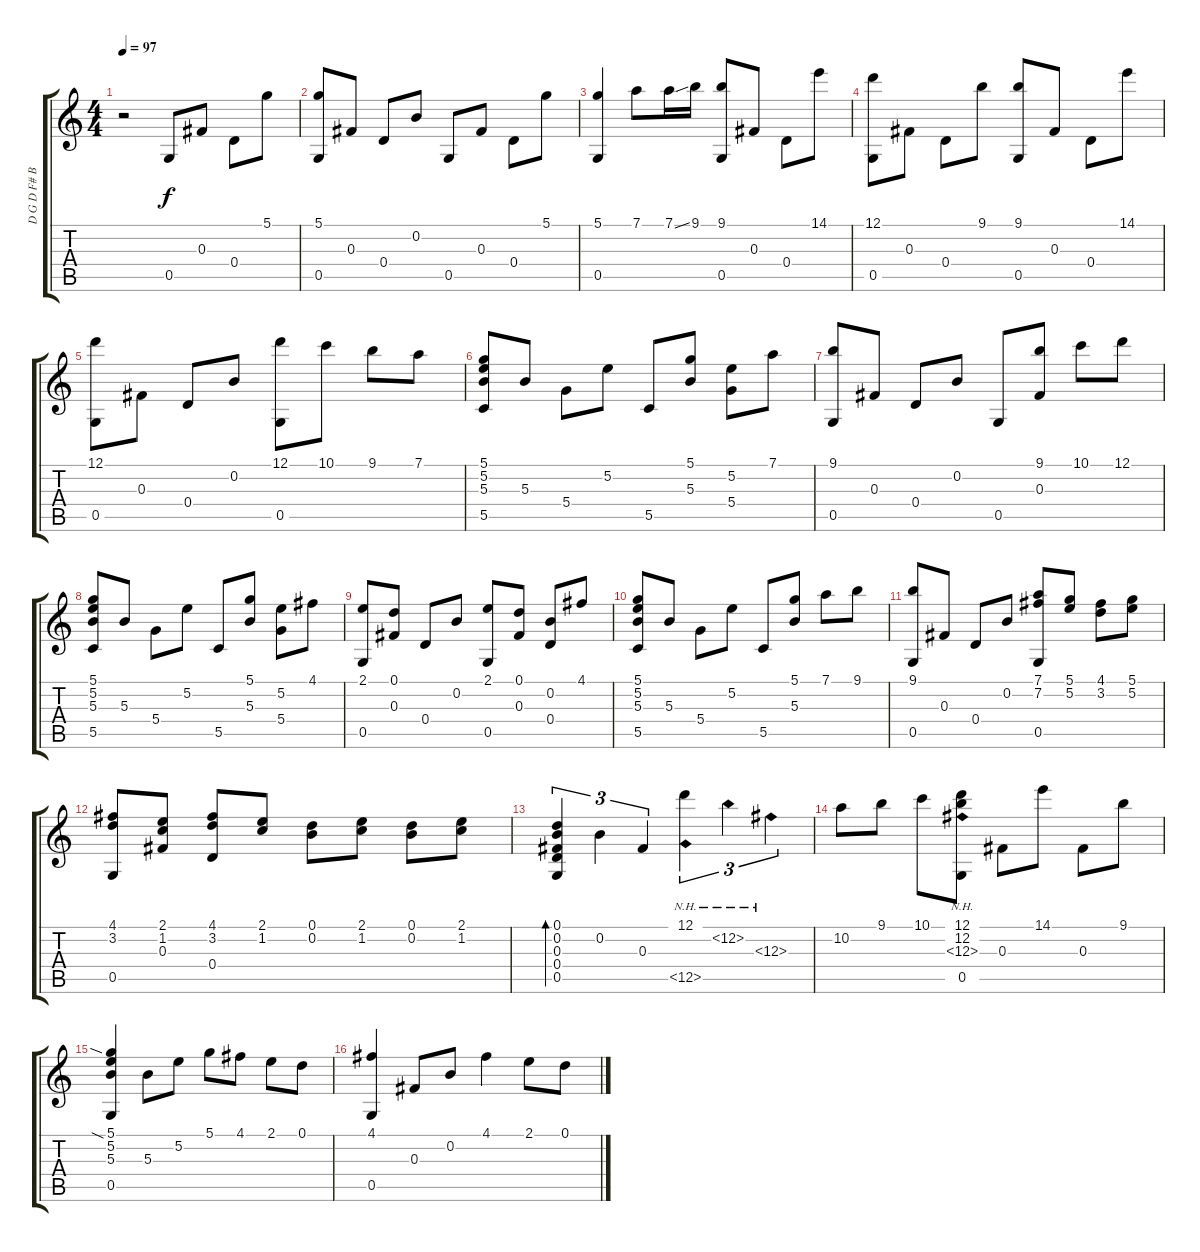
\track ("D G D F# B D" "D G D F# B") {instrument acousticguitarnylon}
\staff {score tabs}
\tuning (D4 B3 Gb3 D3 G2 D2) {hide}
\ts (4 4)
\tempo 97
\clef g2
\ks c
r.2{dy f instrument acousticguitarnylon} 0.5.8 0.3.8 0.4.8 5.1.8 |
(5.1 0.5).8 0.3.8 0.4.8 0.2.8 0.5.8 0.3.8 0.4.8 5.1.8 |
(5.1 0.5).4 7.1.8 7.1{ss}.16 9.1.16 (9.1 0.5).8 0.3.8 0.4.8 14.1.8 |
(12.1 0.5).8 0.3.8 0.4.8 9.1.8 (9.1 0.5).8 0.3.8 0.4.8 14.1.8 |
(12.1 0.5).8 0.3.8 0.4.8 0.2.8 (12.1 0.5).8 10.1.8 9.1.8 7.1.8 |
(5.1 5.2 5.3 5.5).8 5.3.8 5.4.8 5.2.8 5.5.8 (5.1 5.3).8 (5.2 5.4).8 7.1.8 |
(9.1 0.5).8 0.3.8 0.4.8 0.2.8 0.5.8 (9.1 0.3).8 10.1.8 12.1.8 |
(5.1 5.2 5.3 5.5).8 5.3.8 5.4.8 5.2.8 5.5.8 (5.1 5.3).8 (5.2 5.4).8 4.1.8 |
(2.1 0.5).8 (0.1 0.3).8 0.4.8 0.2.8 (2.1 0.5).8 (0.1 0.3).8 (0.2 0.4).8 4.1.8 |
(5.1 5.2 5.3 5.5).8 5.3.8 5.4.8 5.2.8 5.5.8 (5.1 5.3).8 7.1.8 9.1.8 |
(9.1 0.5).8 0.3.8 0.4.8 0.2.8 (7.1 7.2 0.5).8 (5.1 5.2).8 (4.1 3.2).8 (5.1 5.2).8 |
(4.1 3.2 0.5).8 (2.1 1.2 0.3).8 (4.1 3.2 0.4).8 (2.1 1.2).8 (0.1 0.2).8 (2.1 1.2).8 (0.1 0.2).8 (2.1 1.2).8 |
(0.1 0.2 0.3 0.4 0.5).4{tu (3 2) bd 240} 0.2.4{tu (3 2)} 0.3.4{tu (3 2)} (12.1 0.5{nh}).4{tu (3 2)} 12.2{nh}.4{tu (3 2)} 12.3{nh}.4{tu (3 2)} |
10.2.8 9.1.8 10.1.8 (12.1 12.2 12.3{nh} 0.5).8 0.3.8 14.1.8 0.3.8 9.1.8 |
(5.1{sia} 5.2 5.3 0.5).4 5.3.8 5.2.8 5.1.8 4.1.8 2.1.8 0.1.8 |
(4.1 0.5).4 0.3.8 0.2.8 4.1.4 2.1.8 0.1.8
